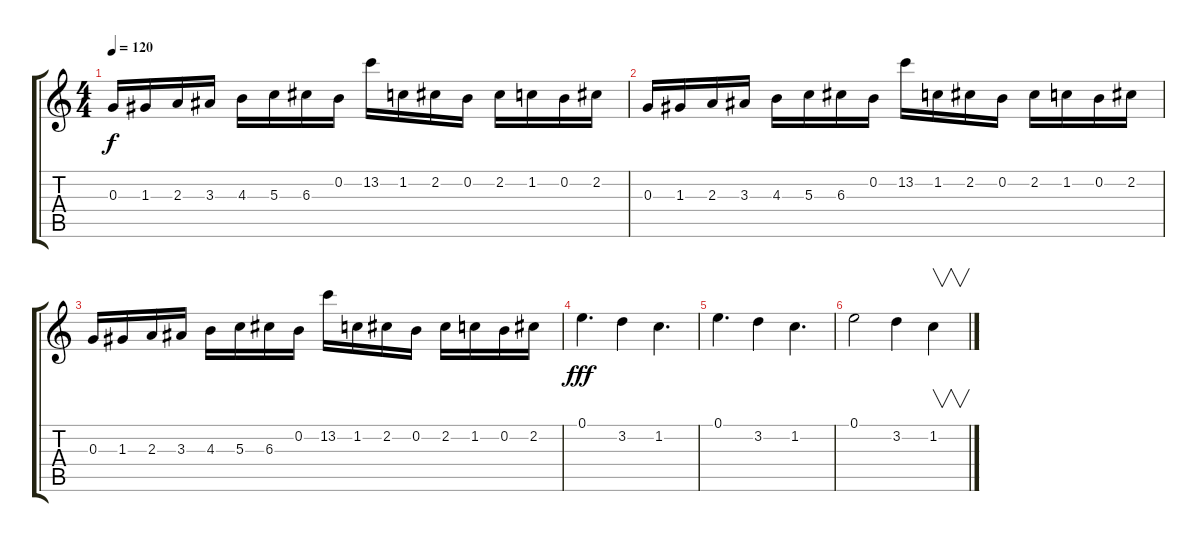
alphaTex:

\track "" {instrument electricbassfinger}
\staff {score tabs}
\tuning (E4 B3 G3 D3 A2 E2) {hide}
\ts (4 4)
\tempo 120
\clef g2
\ks c
0.3.16{dy f} 1.3.16 2.3.16 3.3.16 4.3.16 5.3.16 6.3.16 0.2.16 13.2.16 1.2.16 2.2.16 0.2.16 2.2.16 1.2.16 0.2.16 2.2.16 |
0.3.16 1.3.16 2.3.16 3.3.16 4.3.16 5.3.16 6.3.16 0.2.16 13.2.16 1.2.16 2.2.16 0.2.16 2.2.16 1.2.16 0.2.16 2.2.16 |
0.3.16 1.3.16 2.3.16 3.3.16 4.3.16 5.3.16 6.3.16 0.2.16 13.2.16 1.2.16 2.2.16 0.2.16 2.2.16 1.2.16 0.2.16 2.2.16 |
0.1.4{d dy fff} 3.2.4 1.2.4{d} |
0.1.4{d} 3.2.4 1.2.4{d} |
0.1.2 3.2.4 1.2.4{v}
